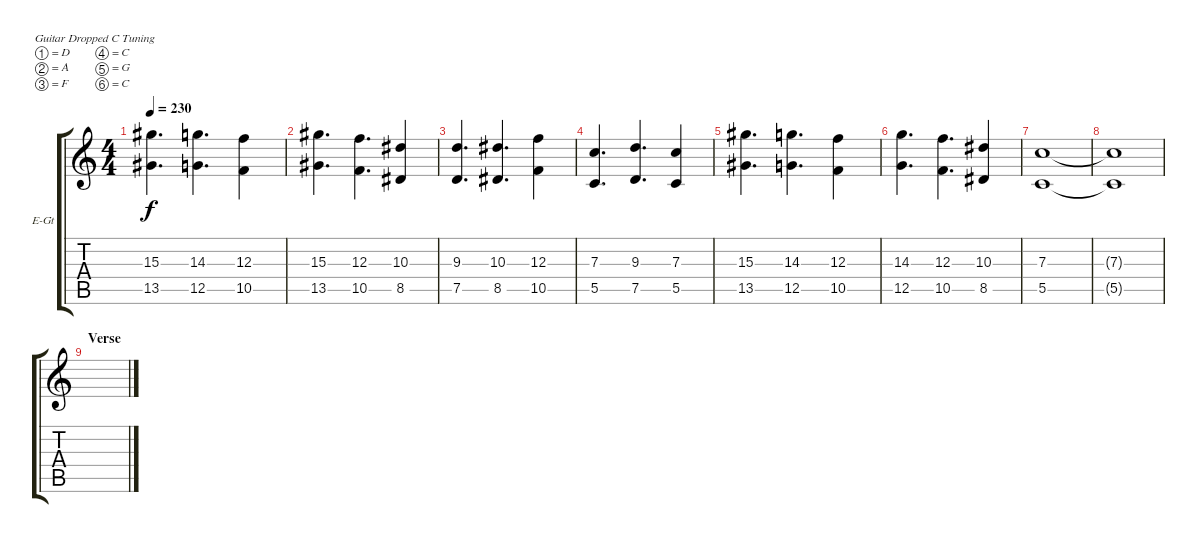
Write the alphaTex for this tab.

\defaultSystemsLayout 4
\bracketExtendMode groupsimilarinstruments
\firstSystemTrackNameOrientation horizontal
\otherSystemsTrackNameOrientation horizontal
\track ("Electric Guitar" "E-Gt") {instrument distortionguitar}
\staff {score tabs}
\tuning (D4 A3 F3 C3 G2 C2)
\ts (4 4)
\tempo 230
\clef g2
\ks c
(13.5 15.3).4{d dy f} (12.5 14.3).4{d} (10.5 12.3).4 |
(13.5 15.3).4{d} (10.5 12.3).4{d} (8.5 10.3).4 |
(7.5 9.3).4{d} (8.5 10.3).4{d} (10.5 12.3).4 |
(5.5 7.3).4{d} (7.5 9.3).4{d} (5.5 7.3).4 |
(13.5 15.3).4{d} (12.5 14.3).4{d} (10.5 12.3).4 |
(12.5 14.3).4{d} (10.5 12.3).4{d} (8.5 10.3).4 |
(5.5 7.3).1 |
(7.3{t} 5.5{t}).1 |
\section ("" "Verse")
